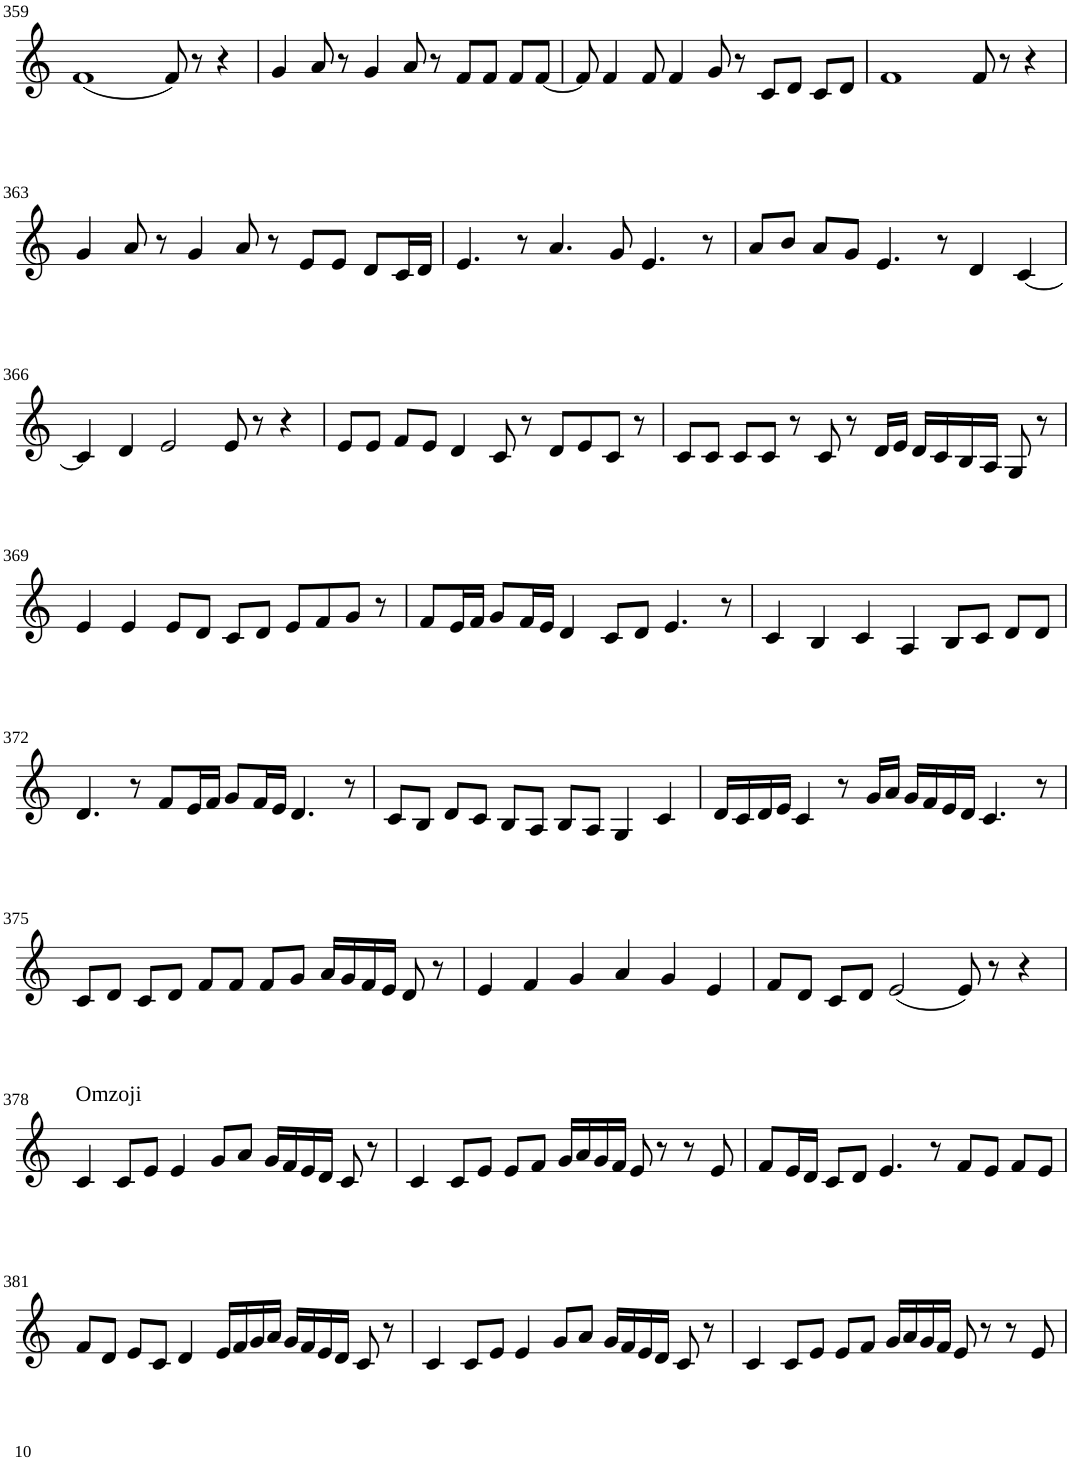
**kern
*part1
*staff1
*I"Violin
!!LO:PB:g=z
*clefG2
*k[]
*M6/4
=359
(1f
8f/)
8r
4r
=360
4g/
8a/
8r
4g/
8a/
8r
8f/L
8f/J
8f/L
[8f/J
=361
8f/]
4f/
8f/
4f/
8g/
8r
8c/L
8d/J
8c/L
8d/J
=362
1f
8f/
8r
4r
!!LO:LB:g=z
=363
4g/
8a/
8r
4g/
8a/
8r
8e/L
8e/J
8d/L
16c/L
16d/JJ
=364
4.e/
8r
4.a/
8g/
4.e/
8r
=365
8a/L
8b/J
8a/L
8g/J
4.e/
8r
4d/
[4c/
!!LO:LB:g=z
=366
4c/]
4d/
2e/
8e/
8r
4r
=367
8e/L
8e/J
8f/L
8e/J
4d/
8c/
8r
8d/L
8e/
8c/J
8r
=368
8c/L
8c/J
8c/L
8c/J
8r
8c/
8r
16d/LL
16e/JJ
16d/LL
16c/
16B/
16A/JJ
8G/
8r
!!LO:LB:g=z
=369
4e/
4e/
8e/L
8d/J
8c/L
8d/J
8e/L
8f/
8g/J
8r
=370
8f/L
16e/L
16f/JJ
8g/L
16f/L
16e/JJ
4d/
8c/L
8d/J
4.e/
8r
=371
4c/
4B/
4c/
4A/
8B/L
8c/J
8d/L
8d/J
!!LO:LB:g=z
=372
4.d/
8r
8f/L
16e/L
16f/JJ
8g/L
16f/L
16e/JJ
4.d/
8r
=373
8c/L
8B/J
8d/L
8c/J
8B/L
8A/J
8B/L
8A/J
4G/
4c/
=374
16d/LL
16c/
16d/
16e/JJ
4c/
8r
16g/LL
16a/JJ
16g/LL
16f/
16e/
16d/JJ
4.c/
8r
!!LO:LB:g=z
=375
8c/L
8d/J
8c/L
8d/J
8f/L
8f/J
8f/L
8g/J
16a/LL
16g/
16f/
16e/JJ
8d/
8r
=376
4e/
4f/
4g/
4a/
4g/
4e/
=377
8f/L
8d/J
8c/L
8d/J
(2e/
8e/)
8r
4r
!!LO:LB:g=z
=378
!LO:TX:a:t=Omzoji
4c/
8c/L
8e/J
4e/
8g/L
8a/J
16g/LL
16f/
16e/
16d/JJ
8c/
8r
=379
4c/
8c/L
8e/J
8e/L
8f/J
16g/LL
16a/
16g/
16f/JJ
8e/
8r
8r
8e/
=380
8f/L
16e/L
16d/JJ
8c/L
8d/J
4.e/
8r
8f/L
8e/J
8f/L
8e/J
!!LO:LB:g=z
=381
8f/L
8d/J
8e/L
8c/J
4d/
16e/LL
16f/
16g/
16a/JJ
16g/LL
16f/
16e/
16d/JJ
8c/
8r
=382
4c/
8c/L
8e/J
4e/
8g/L
8a/J
16g/LL
16f/
16e/
16d/JJ
8c/
8r
=383
4c/
8c/L
8e/J
8e/L
8f/J
16g/LL
16a/
16g/
16f/JJ
8e/
8r
8r
8e/
=
*-
